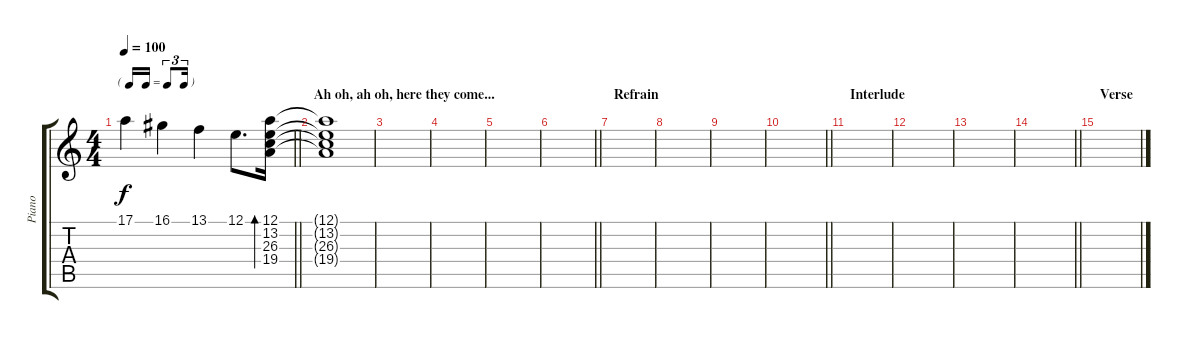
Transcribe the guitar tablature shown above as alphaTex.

\track ("Piano" "Piano") {instrument acousticgrandpiano}
\staff {score tabs}
\tuning (E4 B3 G3 D3 A2 E2) {hide}
\ts (4 4)
\tf triplet16th
\tempo 100
\clef g2
\barLineRight lightlight
\ks c
17.1.4{dy f} 16.1.4 13.1.4 12.1.8{d} (12.1 13.2 26.3 19.4).16{bd 480} |
\section ("" "Ah oh, ah oh, here they come...")
(12.1{t} 13.2{t} 26.3{t} 19.4{t}).1 |
|
|
|
\barLineRight lightlight
|
\section ("" "Refrain")
|
|
|
\barLineRight lightlight
|
\section ("" "Interlude")
|
|
|
\barLineRight lightlight
|
\section ("" "Verse")
